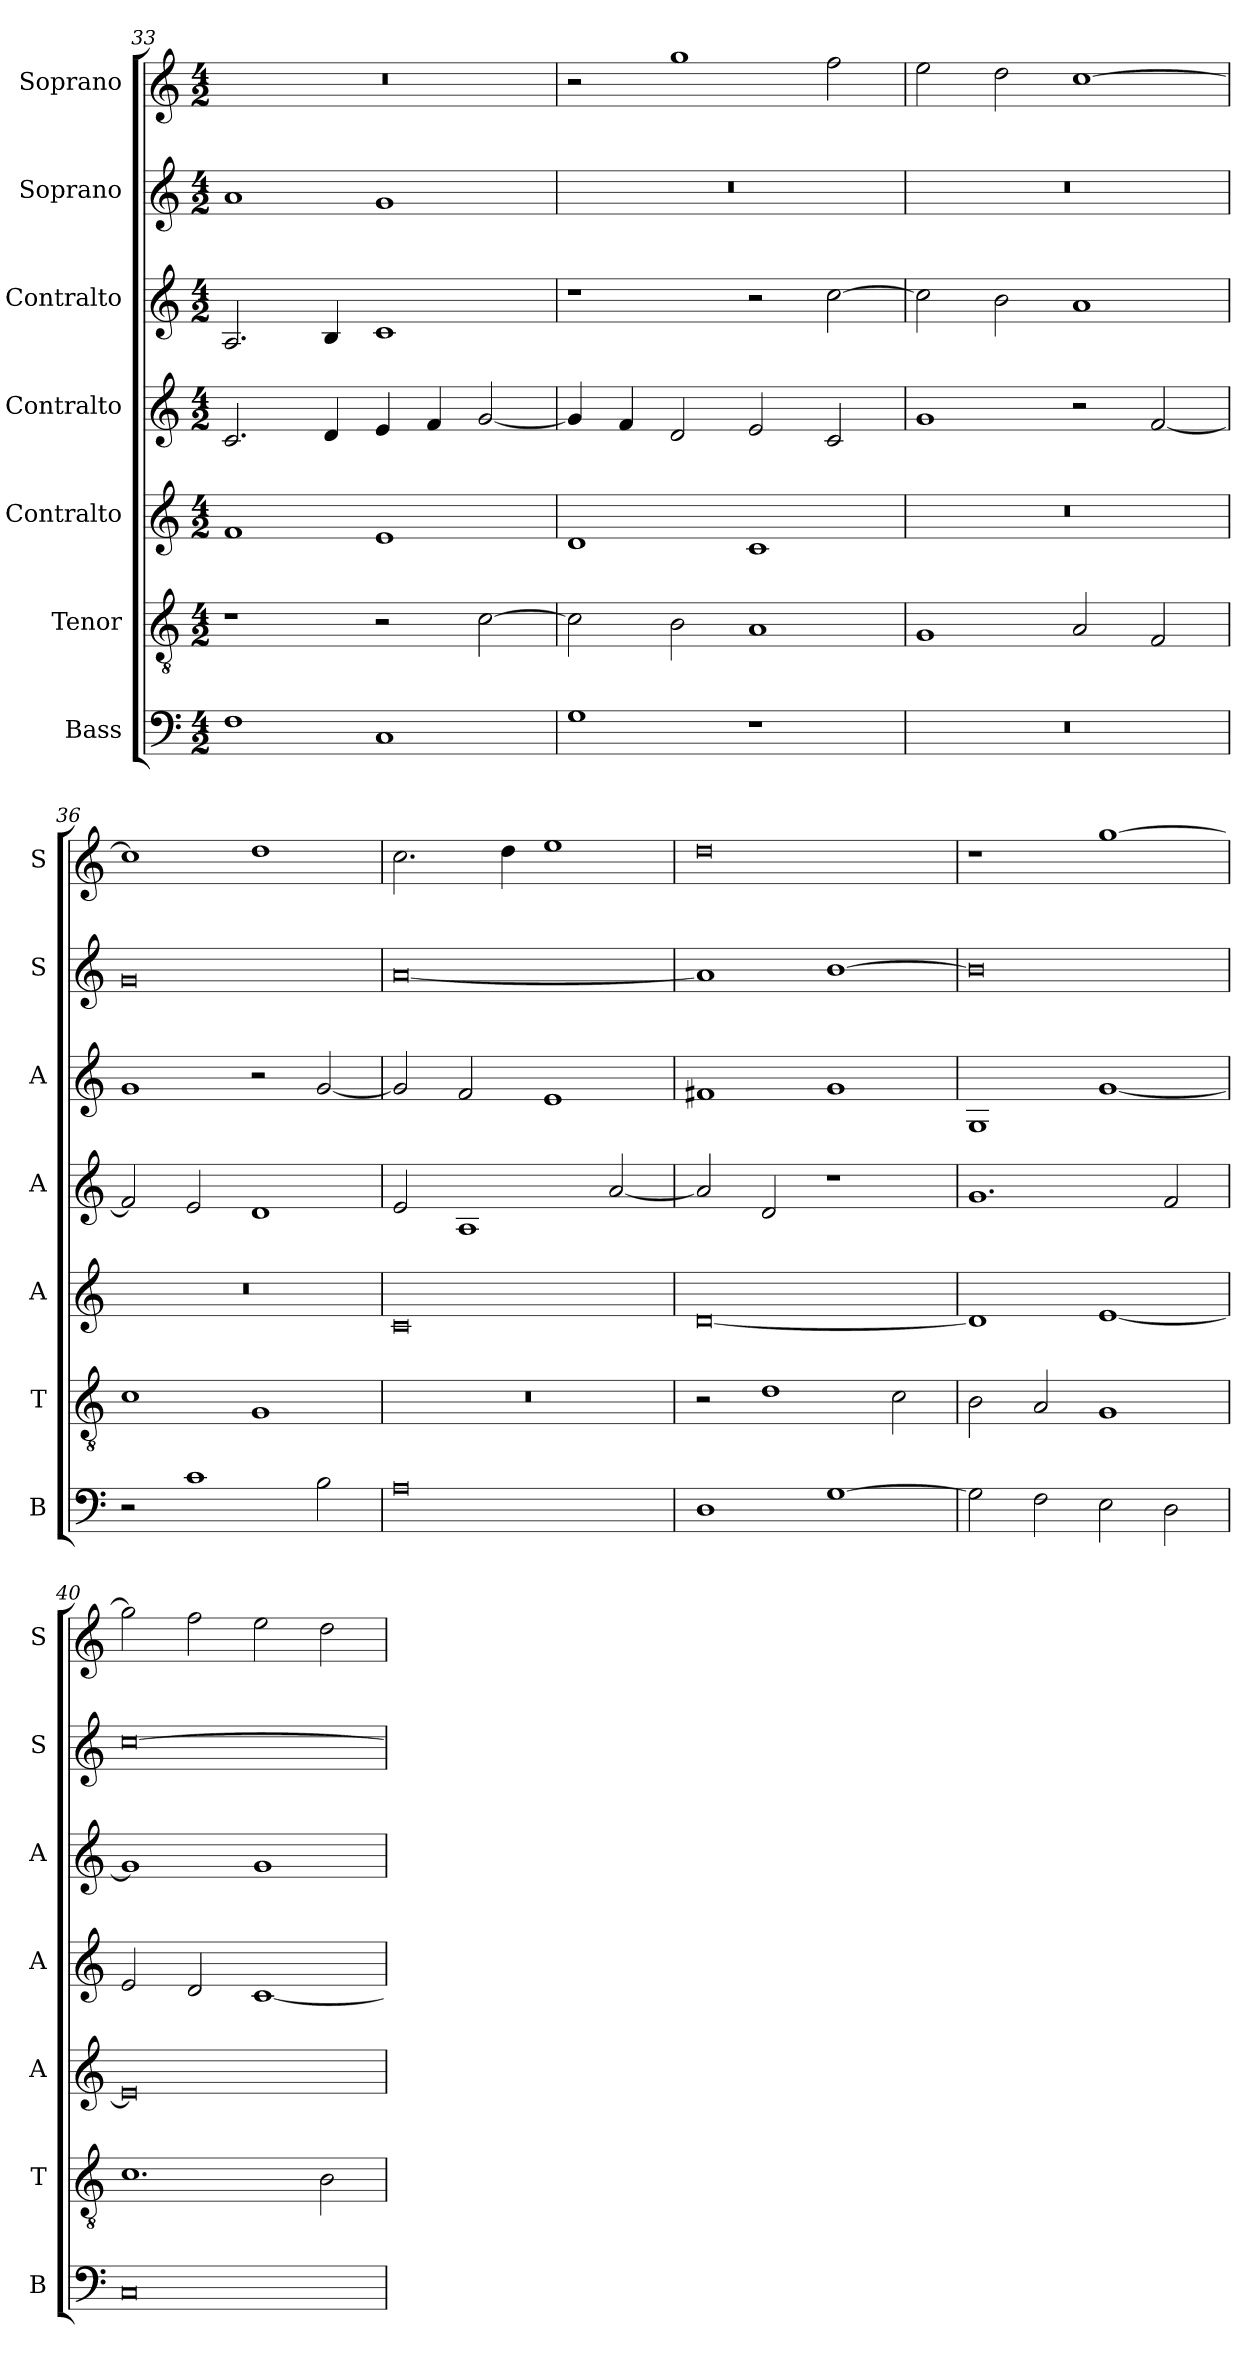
**kern	**kern	**kern	**kern	**kern	**kern	**kern
*part7	*part6	*part5	*part4	*part3	*part2	*part1
*staff7	*staff6	*staff5	*staff4	*staff3	*staff2	*staff1
*I"Bass	*I"Tenor	*I"Contralto	*I"Contralto	*I"Contralto	*I"Soprano	*I"Soprano
*I'B	*I'T	*I'A	*I'A	*I'A	*I'S	*I'S
*clefF4	*clefGv2	*clefG2	*clefG2	*clefG2	*clefG2	*clefG2
*k[]	*k[]	*k[]	*k[]	*k[]	*k[]	*k[]
*C:ion	*C:ion	*C:ion	*C:ion	*C:ion	*C:ion	*C:ion
*M4/2	*M4/2	*M4/2	*M4/2	*M4/2	*M4/2	*M4/2
=33	=33	=33	=33	=33	=33	=33
1F	1r	1f	2.c	2.A	1a	0r
.	.	.	4d	4B	.	.
1C	2r	1e	4e	1c	1g	.
.	.	.	4f	.	.	.
.	[2c	.	[2g	.	.	.
=34	=34	=34	=34	=34	=34	=34
1G	2c]	1d	4g]	1r	0r	2r
.	.	.	4f	.	.	.
.	2B	.	2d	.	.	1gg
1r	1A	1c	2e	2r	.	.
.	.	.	2c	[2cc	.	2ff
=35	=35	=35	=35	=35	=35	=35
0r	1G	0r	1g	2cc]	0r	2ee
.	.	.	.	2b	.	2dd
.	2A	.	2r	1a	.	[1cc
.	2F	.	[2f	.	.	.
=36	=36	=36	=36	=36	=36	=36
2r	1c	0r	2f]	1g	0g	1cc]
1c	.	.	2e	.	.	.
.	1G	.	1d	2r	.	1dd
2B	.	.	.	[2g	.	.
=37	=37	=37	=37	=37	=37	=37
0A	0r	0c	2e	2g]	[0a	2.cc
.	.	.	1A	2f	.	.
.	.	.	.	.	.	4dd
.	.	.	.	1e	.	1ee
.	.	.	[2a	.	.	.
=38	=38	=38	=38	=38	=38	=38
1D	2r	[0d	2a]	1f#X	1a]	0dd
.	1d	.	2d	.	.	.
[1G	.	.	1r	1g	[1b	.
.	2c	.	.	.	.	.
=39	=39	=39	=39	=39	=39	=39
2G]	2B	1d]	1.g	1G	0b]	1r
2F	2A	.	.	.	.	.
2E	1G	[1e	.	[1g	.	[1gg
2D	.	.	2f	.	.	.
=40	=40	=40	=40	=40	=40	=40
0C	1.c	0e]	2e	1g]	[0cc	2gg]
.	.	.	2d	.	.	2ff
.	.	.	[1c	1g	.	2ee
.	2B	.	.	.	.	2dd
=	=	=	=	=	=	=
*-	*-	*-	*-	*-	*-	*-
